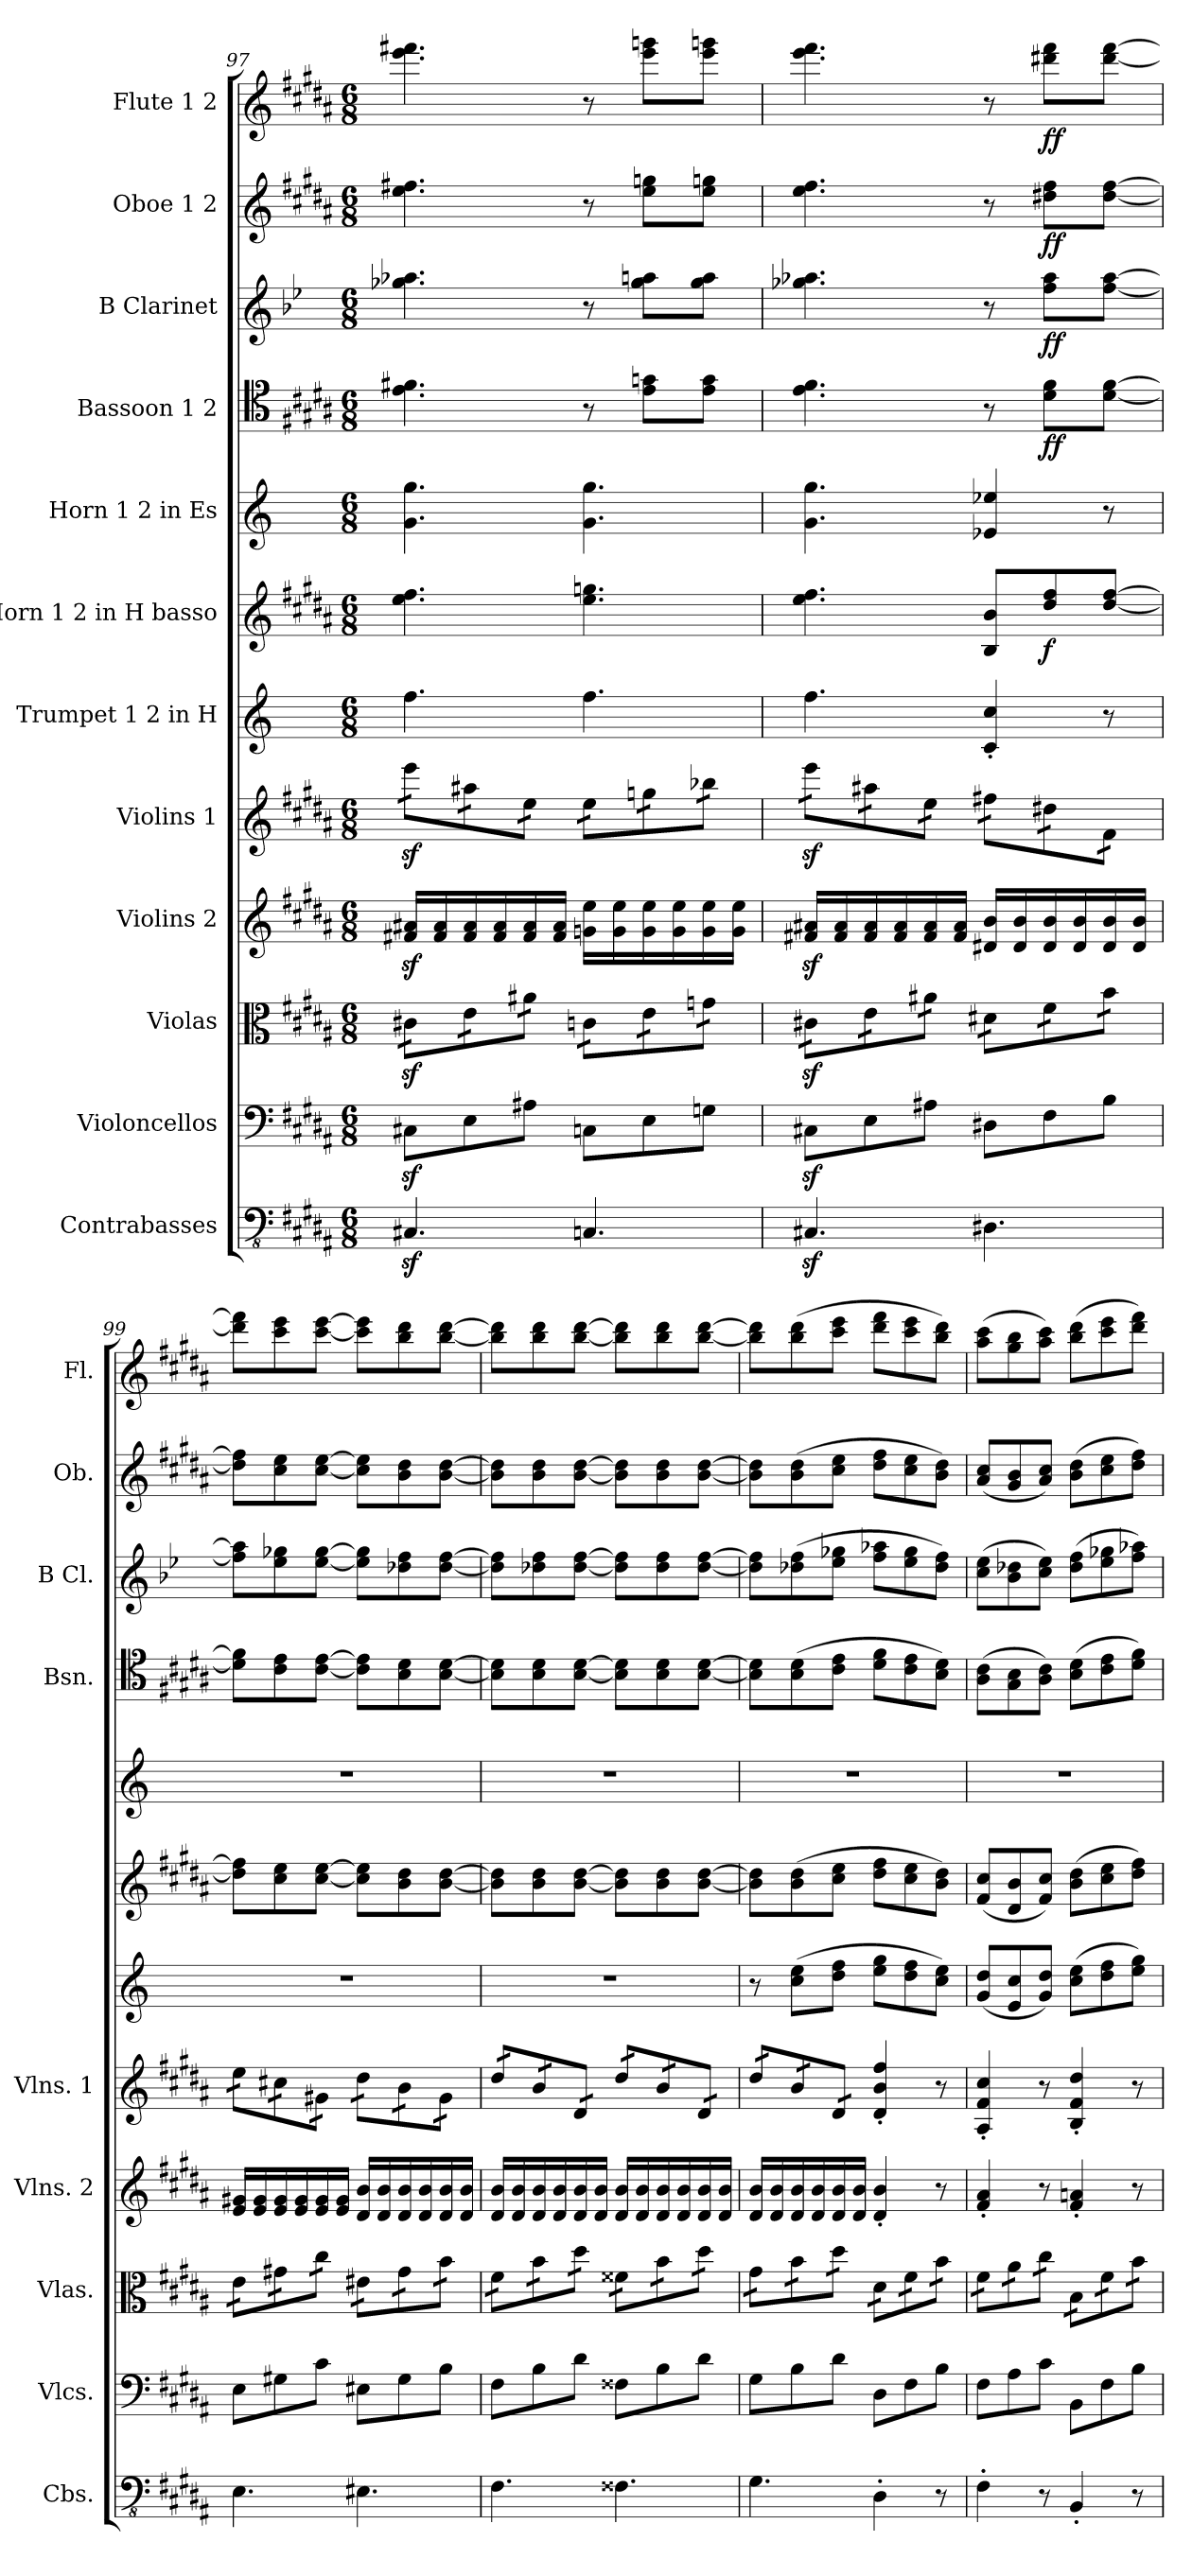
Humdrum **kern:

**kern	**kern	**kern	**kern	**kern	**kern	**kern	**dynam	**kern	**kern	**dynam	**kern	**dynam	**kern	**dynam	**kern	**dynam
*part12	*part11	*part10	*part9	*part8	*part7	*part6	*part6	*part5	*part4	*part4	*part3	*part3	*part2	*part2	*part1	*part1
*staff12	*staff11	*staff10	*staff9	*staff8	*staff7	*staff6	*staff6	*staff5	*staff4	*staff4	*staff3	*staff3	*staff2	*staff2	*staff1	*staff1
*I"Contrabasses	*I"Violoncellos	*I"Violas	*I"Violins 2	*I"Violins 1	*I"Trumpet 1 2 in H	*I"Horn 1  2 in H basso	*	*I"Horn 1 2 in Es	*I"Bassoon 1 2	*	*I"B Clarinet	*	*I"Oboe 1 2	*	*I"Flute 1 2	*
*I'Cbs.	*I'Vlcs.	*I'Vlas.	*I'Vlns. 2	*I'Vlns. 1	*	*	*	*	*I'Bsn.	*	*I'B Cl.	*	*I'Ob.	*	*I'Fl.	*
!!LO:PB:g=z
*clefFv4	*clefF4	*clefC3	*clefG2	*clefG2	*clefG2	*clefG2	*	*clefG2	*clefC4	*	*clefG2	*	*clefG2	*	*clefG2	*
*	*	*	*	*	*ITrd1c1	*ITrd8c13	*	*ITrd5c9	*	*	*ITrd1c2	*	*	*	*	*
*k[f#c#g#d#a#]	*k[f#c#g#d#a#]	*k[f#c#g#d#a#]	*k[f#c#g#d#a#]	*k[f#c#g#d#a#]	*k[f#c#g#d#a#]	*k[f#c#g#d#a#]	*	*k[b-e-a-]	*k[f#c#g#d#a#]	*	*k[b-e-a-d-]	*	*k[f#c#g#d#a#]	*	*k[f#c#g#d#a#]	*
*M6/8	*M6/8	*M6/8	*M6/8	*M6/8	*M6/8	*M6/8	*	*M6/8	*M6/8	*	*M6/8	*	*M6/8	*	*M6/8	*
=97	=97	=97	=97	=97	=97	=97	=97	=97	=97	=97	=97	=97	=97	=97	=97	=97
*	*	*tremolo	*	*	*	*	*	*	*	*	*	*	*	*	*	*
*	*	*	*	*tremolo	*	*	*	*	*	*	*	*	*	*	*	*
4.CC#Xz</	8C#Xz<\L	16c#Xz<\LL	16f#X/z< 16a#X/z<LL	16eeez<\LL	4.ee\	4.e\ 4.f#\	.	4.B-\ 4.b-\	4.e\ 4.f#X\	.	4.ff-X\ 4.gg-X\	.	4.ee\ 4.ff#X\	.	4.eee\ 4.fff#X\	.
.	.	16c#Xz<\	16f#/ 16a#/	16eeez<\	.	.	.	.	.	.	.	.	.	.	.	.
.	8E\	16e\	16f#/ 16a#/	16aa#X\	.	.	.	.	.	.	.	.	.	.	.	.
.	.	16e\	16f#/ 16a#/	16aa#X\	.	.	.	.	.	.	.	.	.	.	.	.
.	8A#X\J	16a#X\	16f#/ 16a#/	16ee\	.	.	.	.	.	.	.	.	.	.	.	.
.	.	16a#X\JJ	16f#/ 16a#/JJ	16ee\JJ	.	.	.	.	.	.	.	.	.	.	.	.
4.CCn/	8Cn\L	16cn\LL	16gn\ 16ee\LL	16ee\LL	4.ee\	4.e\ 4.gn\	.	4.B-\ 4.b-\	8r	.	8r	.	8r	.	8r	.
.	.	16cn\	16g\ 16ee\	16ee\	.	.	.	.	.	.	.	.	.	.	.	.
.	8E\	16e\	16g\ 16ee\	16ggn\	.	.	.	.	8e\ 8gn\L	.	8ff-\ 8ggn\L	.	8ee\ 8ggn\L	.	8eee\ 8gggn\L	.
.	.	16e\	16g\ 16ee\	16ggn\	.	.	.	.	.	.	.	.	.	.	.	.
.	8Gn\J	16gn\	16g\ 16ee\	16bb-X\	.	.	.	.	8e\ 8g\J	.	8ff-\ 8gg\J	.	8ee\ 8ggn\J	.	8eee\ 8gggn\J	.
.	.	16gn\JJ	16g\ 16ee\JJ	16bb-X\JJ	.	.	.	.	.	.	.	.	.	.	.	.
=98	=98	=98	=98	=98	=98	=98	=98	=98	=98	=98	=98	=98	=98	=98	=98	=98
4.CC#Xz</	8C#Xz<\L	16c#Xz<\LL	16f#X/z< 16a#X/z<LL	16eeez<\LL	4.ee\	4.e\ 4.f#\	.	4.B-\ 4.b-\	4.e\ 4.f#\	.	4.ff-X\ 4.gg-X\	.	4.ee\ 4.ff#\	.	4.eee\ 4.fff#\	.
.	.	16c#Xz<\	16f#/ 16a#/	16eeez<\	.	.	.	.	.	.	.	.	.	.	.	.
.	8E\	16e\	16f#/ 16a#/	16aa#X\	.	.	.	.	.	.	.	.	.	.	.	.
.	.	16e\	16f#/ 16a#/	16aa#X\	.	.	.	.	.	.	.	.	.	.	.	.
.	8A#X\J	16a#X\	16f#/ 16a#/	16ee\	.	.	.	.	.	.	.	.	.	.	.	.
.	.	16a#X\JJ	16f#/ 16a#/JJ	16ee\JJ	.	.	.	.	.	.	.	.	.	.	.	.
4.DD#X\	8D#X\L	16d#X\LL	16d#X/ 16b/LL	16ff#X\LL	4B/' 4b/'	8BB/ 8B/L	.	4G-X/ 4g-X/	8r	.	8r	.	8r	.	8r	.
.	.	16d#X\	16d#/ 16b/	16ff#X\	.	.	.	.	.	.	.	.	.	.	.	.
!	!	!	!	!	!	!	!LO:DY:b	!	!	!LO:DY:b	!	!LO:DY:b	!	!LO:DY:b	!	!LO:DY:b
.	8F#\	16f#\	16d#/ 16b/	16dd#X\	.	8d#/ 8f#/	f	.	8d#\ 8f#\L	ff	8ee-\ 8gg-\L	ff	8dd#X\ 8ff#\L	ff	8ddd#X\ 8fff#\L	ff
.	.	16f#\	16d#/ 16b/	16dd#X\	.	.	.	.	.	.	.	.	.	.	.	.
.	8B\J	16b\	16d#/ 16b/	16f#\	8r	[8d#/ [8f#/J	.	8r	[8d#\ [8f#\J	.	[8ee-\ [8gg-\J	.	[8dd#\ [8ff#\J	.	[8ddd#\ [8fff#\J	.
.	.	16b\JJ	16d#/ 16b/JJ	16f#\JJ	.	.	.	.	.	.	.	.	.	.	.	.
=99	=99	=99	=99	=99	=99	=99	=99	=99	=99	=99	=99	=99	=99	=99	=99	=99
4.EE\	8E\L	16e\LL	16e/ 16g#X/LL	16ee\LL	2.r	8d#\] 8f#\]L	.	2.r	8d#\] 8f#\]L	.	8ee-\] 8gg-\]L	.	8dd#\] 8ff#\]L	.	8ddd#\] 8fff#\]L	.
.	.	16e\	16e/ 16g#/	16ee\	.	.	.	.	.	.	.	.	.	.	.	.
.	8G#X\	16g#X\	16e/ 16g#/	16cc#X\	.	8c#\ 8e\	.	.	8c#\ 8e\	.	8dd-\ 8ff-X\	.	8cc#\ 8ee\	.	8ccc#\ 8eee\	.
.	.	16g#X\	16e/ 16g#/	16cc#X\	.	.	.	.	.	.	.	.	.	.	.	.
.	8c#\J	16cc#\	16e/ 16g#/	16g#X\	.	[8c#\ [8e\J	.	.	[8c#\ [8e\J	.	[8dd-\ [8ff-\J	.	[8cc#\ [8ee\J	.	[8ccc#\ [8eee\J	.
.	.	16cc#\JJ	16e/ 16g#/JJ	16g#X\JJ	.	.	.	.	.	.	.	.	.	.	.	.
4.EE#X\	8E#X\L	16e#X\LL	16d#/ 16b/LL	16dd#\LL	.	8c#\] 8e\]L	.	.	8c#\] 8e\]L	.	8dd-\] 8ff-\]L	.	8cc#\] 8ee\]L	.	8ccc#\] 8eee\]L	.
.	.	16e#X\	16d#/ 16b/	16dd#\	.	.	.	.	.	.	.	.	.	.	.	.
.	8G#\	16g#\	16d#/ 16b/	16b\	.	8B\ 8d#\	.	.	8B\ 8d#\	.	8cc-X\ 8ee-\	.	8b\ 8dd#\	.	8bb\ 8ddd#\	.
.	.	16g#\	16d#/ 16b/	16b\	.	.	.	.	.	.	.	.	.	.	.	.
.	8B\J	16b\	16d#/ 16b/	16g#\	.	[8B\ [8d#\J	.	.	[8B\ [8d#\J	.	[8cc-\ [8ee-\J	.	[8b\ [8dd#\J	.	[8bb\ [8ddd#\J	.
.	.	16b\JJ	16d#/ 16b/JJ	16g#\JJ	.	.	.	.	.	.	.	.	.	.	.	.
!!LO:PB:g=z
=100	=100	=100	=100	=100	=100	=100	=100	=100	=100	=100	=100	=100	=100	=100	=100	=100
4.FF#\	8F#\L	16f#\LL	16d#/ 16b/LL	16dd#/LL	2.r	8B\] 8d#\]L	.	2.r	8B\] 8d#\]L	.	8cc-\] 8ee-\]L	.	8b\] 8dd#\]L	.	8bb\] 8ddd#\]L	.
.	.	16f#\	16d#/ 16b/	16dd#/	.	.	.	.	.	.	.	.	.	.	.	.
.	8B\	16b\	16d#/ 16b/	16b/	.	8B\ 8d#\	.	.	8B\ 8d#\	.	8cc-X\ 8ee-\	.	8b\ 8dd#\	.	8bb\ 8ddd#\	.
.	.	16b\	16d#/ 16b/	16b/	.	.	.	.	.	.	.	.	.	.	.	.
.	8d#\J	16dd#\	16d#/ 16b/	16d#/	.	[8B\ [8d#\J	.	.	[8B\ [8d#\J	.	[8cc-\ [8ee-\J	.	[8b\ [8dd#\J	.	[8bb\ [8ddd#\J	.
.	.	16dd#\JJ	16d#/ 16b/JJ	16d#/JJ	.	.	.	.	.	.	.	.	.	.	.	.
4.FF##X\	8F##X\L	16f##X\LL	16d#/ 16b/LL	16dd#/LL	.	8B\] 8d#\]L	.	.	8B\] 8d#\]L	.	8cc-\] 8ee-\]L	.	8b\] 8dd#\]L	.	8bb\] 8ddd#\]L	.
.	.	16f##X\	16d#/ 16b/	16dd#/	.	.	.	.	.	.	.	.	.	.	.	.
.	8B\	16b\	16d#/ 16b/	16b/	.	8B\ 8d#\	.	.	8B\ 8d#\	.	8cc-\ 8ee-\	.	8b\ 8dd#\	.	8bb\ 8ddd#\	.
.	.	16b\	16d#/ 16b/	16b/	.	.	.	.	.	.	.	.	.	.	.	.
.	8d#\J	16dd#\	16d#/ 16b/	16d#/	.	[8B\ [8d#\J	.	.	[8B\ [8d#\J	.	[8cc-\ [8ee-\J	.	[8b\ [8dd#\J	.	[8bb\ [8ddd#\J	.
.	.	16dd#\JJ	16d#/ 16b/JJ	16d#/JJ	.	.	.	.	.	.	.	.	.	.	.	.
=101	=101	=101	=101	=101	=101	=101	=101	=101	=101	=101	=101	=101	=101	=101	=101	=101
4.GG#\	8G#\L	16g#\LL	16d#/ 16b/LL	16dd#/LL	8r	8B\] 8d#\]L	.	2.r	8B\] 8d#\]L	.	8cc-\] 8ee-\]L	.	8b\] 8dd#\]L	.	8bb\] 8ddd#\]L	.
.	.	16g#\	16d#/ 16b/	16dd#/	.	.	.	.	.	.	.	.	.	.	.	.
.	8B\	16b\	16d#/ 16b/	16b/	(>8b\ 8dd#\L	(>8B\ 8d#\	.	.	(>8B\ 8d#\	.	(>8cc-X\ 8ee-\	.	(>8b\ 8dd#\	.	(>8bb\ 8ddd#\	.
.	.	16b\	16d#/ 16b/	16b/	.	.	.	.	.	.	.	.	.	.	.	.
.	8d#\J	16dd#\	16d#/ 16b/	16d#/	8cc#\ 8ee\J	8c#\ 8e\J	.	.	8c#\ 8e\J	.	8dd-\ 8ff-X\J	.	8cc#\ 8ee\J	.	8ccc#\ 8eee\J	.
.	.	16dd#\JJ	16d#/ 16b/JJ	16d#/JJ	.	.	.	.	.	.	.	.	.	.	.	.
*	*	*	*	*Xtremolo	*	*	*	*	*	*	*	*	*	*	*	*
4DD#'\	8D#\L	16d#\LL	4d#/' 4b/'	4d#/' 4b/' 4ff#/'	8dd#\ 8ff#\L	8d#\ 8f#\L	.	.	8d#\ 8f#\L	.	8ee-\ 8gg-X\L	.	8dd#\ 8ff#\L	.	8ddd#\ 8fff#\L	.
.	.	16d#\	.	.	.	.	.	.	.	.	.	.	.	.	.	.
.	8F#\	16f#\	.	.	8cc#\ 8ee\	8c#\ 8e\	.	.	8c#\ 8e\	.	8dd-\ 8ff-\	.	8cc#\ 8ee\	.	8ccc#\ 8eee\	.
.	.	16f#\	.	.	.	.	.	.	.	.	.	.	.	.	.	.
8r	8B\J	16b\	8r	8r	8b\ 8dd#\J)	8B\ 8d#\J)	.	.	8B\ 8d#\J)	.	8cc-\ 8ee-\J)	.	8b\ 8dd#\J)	.	8bb\ 8ddd#\J)	.
.	.	16b\JJ	.	.	.	.	.	.	.	.	.	.	.	.	.	.
=102	=102	=102	=102	=102	=102	=102	=102	=102	=102	=102	=102	=102	=102	=102	=102	=102
4FF#'\	8F#\L	16f#\LL	4f#/' 4a#/'	4A#/' 4f#/' 4cc#/'	(<8f#/ 8cc#/L	(<8F#/ 8c#/L	.	2.r	(>8A#\ 8c#\L	.	(>8b-\ 8dd-\L	.	(<8a#/ 8cc#/L	.	(>8aa#\ 8ccc#\L	.
.	.	16f#\	.	.	.	.	.	.	.	.	.	.	.	.	.	.
.	8A#\	16a#\	.	.	8d#/ 8b/	8D#/ 8B/	.	.	8G#\ 8B\	.	8a-\ 8cc-X\	.	8g#/ 8b/	.	8gg#\ 8bb\	.
.	.	16a#\	.	.	.	.	.	.	.	.	.	.	.	.	.	.
8r	8c#\J	16cc#\	8r	8r	8f#/ 8cc#/J)	8F#/ 8c#/J)	.	.	8A#\ 8c#\J)	.	8b-\ 8dd-\J)	.	8a#/ 8cc#/J)	.	8aa#\ 8ccc#\J)	.
.	.	16cc#\JJ	.	.	.	.	.	.	.	.	.	.	.	.	.	.
4BBB'/	8BB\L	16B\LL	4f#/' 4an/'	4B/' 4f#/' 4dd#/'	(>8b\ 8dd#\L	(>8B\ 8d#\L	.	.	(>8B\ 8d#\L	.	(>8cc-\ 8ee-\L	.	(>8b\ 8dd#\L	.	(>8bb\ 8ddd#\L	.
.	.	16B\	.	.	.	.	.	.	.	.	.	.	.	.	.	.
.	8F#\	16f#\	.	.	8cc#\ 8ee\	8c#\ 8e\	.	.	8c#\ 8e\	.	8dd-\ 8ff-X\	.	8cc#\ 8ee\	.	8ccc#\ 8eee\	.
.	.	16f#\	.	.	.	.	.	.	.	.	.	.	.	.	.	.
8r	8B\J	16b\	8r	8r	8dd#\ 8ff#\J)	8d#\ 8f#\J)	.	.	8d#\ 8f#\J)	.	8ee-\ 8gg-X\J)	.	8dd#\ 8ff#\J)	.	8ddd#\ 8fff#\J)	.
.	.	16b\JJ	.	.	.	.	.	.	.	.	.	.	.	.	.	.
*	*	*Xtremolo	*	*	*	*	*	*	*	*	*	*	*	*	*	*
=	=	=	=	=	=	=	=	=	=	=	=	=	=	=	=	=
*-	*-	*-	*-	*-	*-	*-	*-	*-	*-	*-	*-	*-	*-	*-	*-	*-
